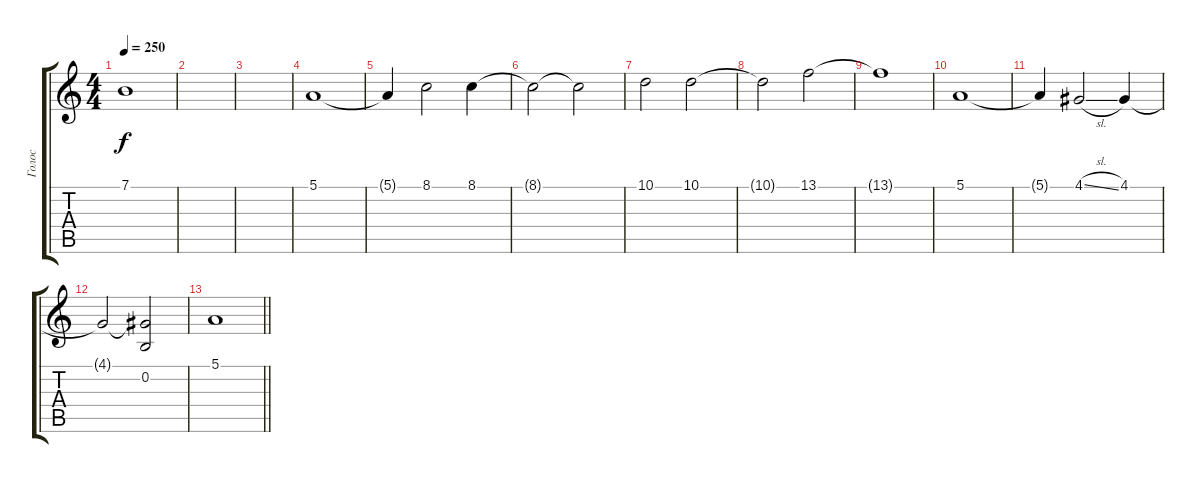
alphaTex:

\track ("Голос" "Голос") {instrument lead6voice}
\staff {score tabs}
\tuning (E4 B3 G3 D3 A2 E2) {hide}
\ts (4 4)
\tempo 250
\clef g2
\ks c
7.1.1{dy f} |
|
|
5.1.1 |
5.1{t}.4 8.1.2 8.1.4 |
8.1{t}.2 8.1{t}.2 |
10.1.2 10.1.2 |
10.1{t}.2 13.1.2 |
13.1{t}.1 |
5.1.1 |
5.1{t}.4 4.1{sl}.2 4.1.4 |
4.1{t}.2 (4.1{t} 0.2).2 |
\barLineRight lightlight
5.1.1
